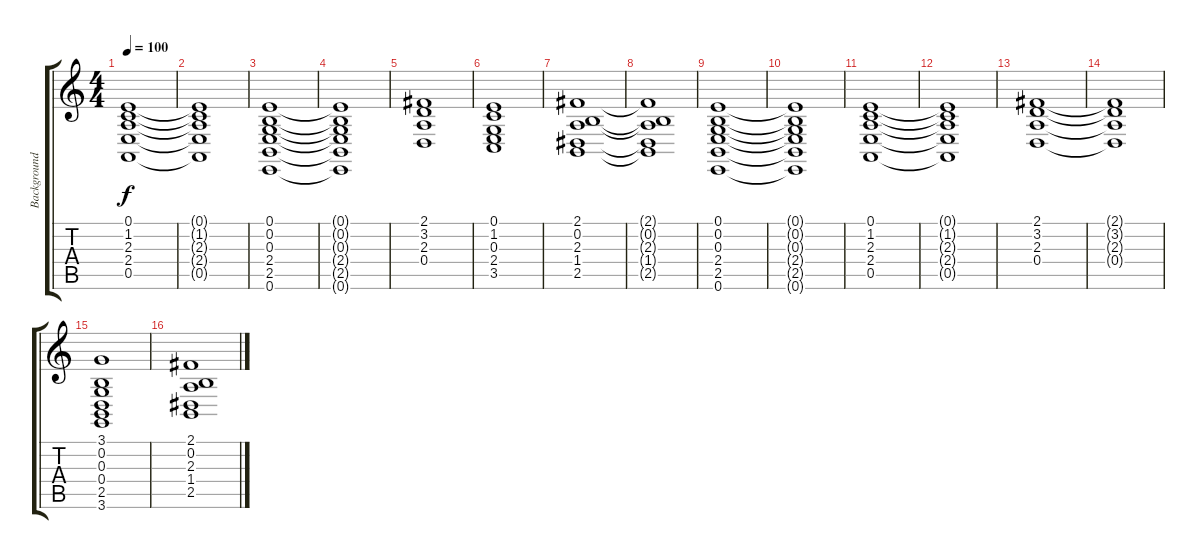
\track ("Background Music" "Background") {instrument stringensemble1}
\staff {score tabs}
\tuning (E4 B3 G3 D3 A2 E2) {hide}
\ts (4 4)
\tempo 100
\clef g2
\ks c
(0.1 1.2 2.3 2.4 0.5).1{dy f} |
(0.1{t} 1.2{t} 2.3{t} 2.4{t} 0.5{t}).1 |
(0.1 0.2 0.3 2.4 2.5 0.6).1 |
(0.1{t} 0.2{t} 0.3{t} 2.4{t} 2.5{t} 0.6{t}).1 |
(2.1 3.2 2.3 0.4).1 |
(0.1 1.2 0.3 2.4 3.5).1 |
(2.1 0.2 2.3 1.4 2.5).1 |
(2.1{t} 0.2{t} 2.3{t} 1.4{t} 2.5{t}).1 |
(0.1 0.2 0.3 2.4 2.5 0.6).1 |
(0.1{t} 0.2{t} 0.3{t} 2.4{t} 2.5{t} 0.6{t}).1 |
(0.1 1.2 2.3 2.4 0.5).1 |
(0.1{t} 1.2{t} 2.3{t} 2.4{t} 0.5{t}).1 |
(2.1 3.2 2.3 0.4).1 |
(2.1{t} 3.2{t} 2.3{t} 0.4{t}).1 |
(3.1 0.2 0.3 0.4 2.5 3.6).1 |
(2.1 0.2 2.3 1.4 2.5).1
